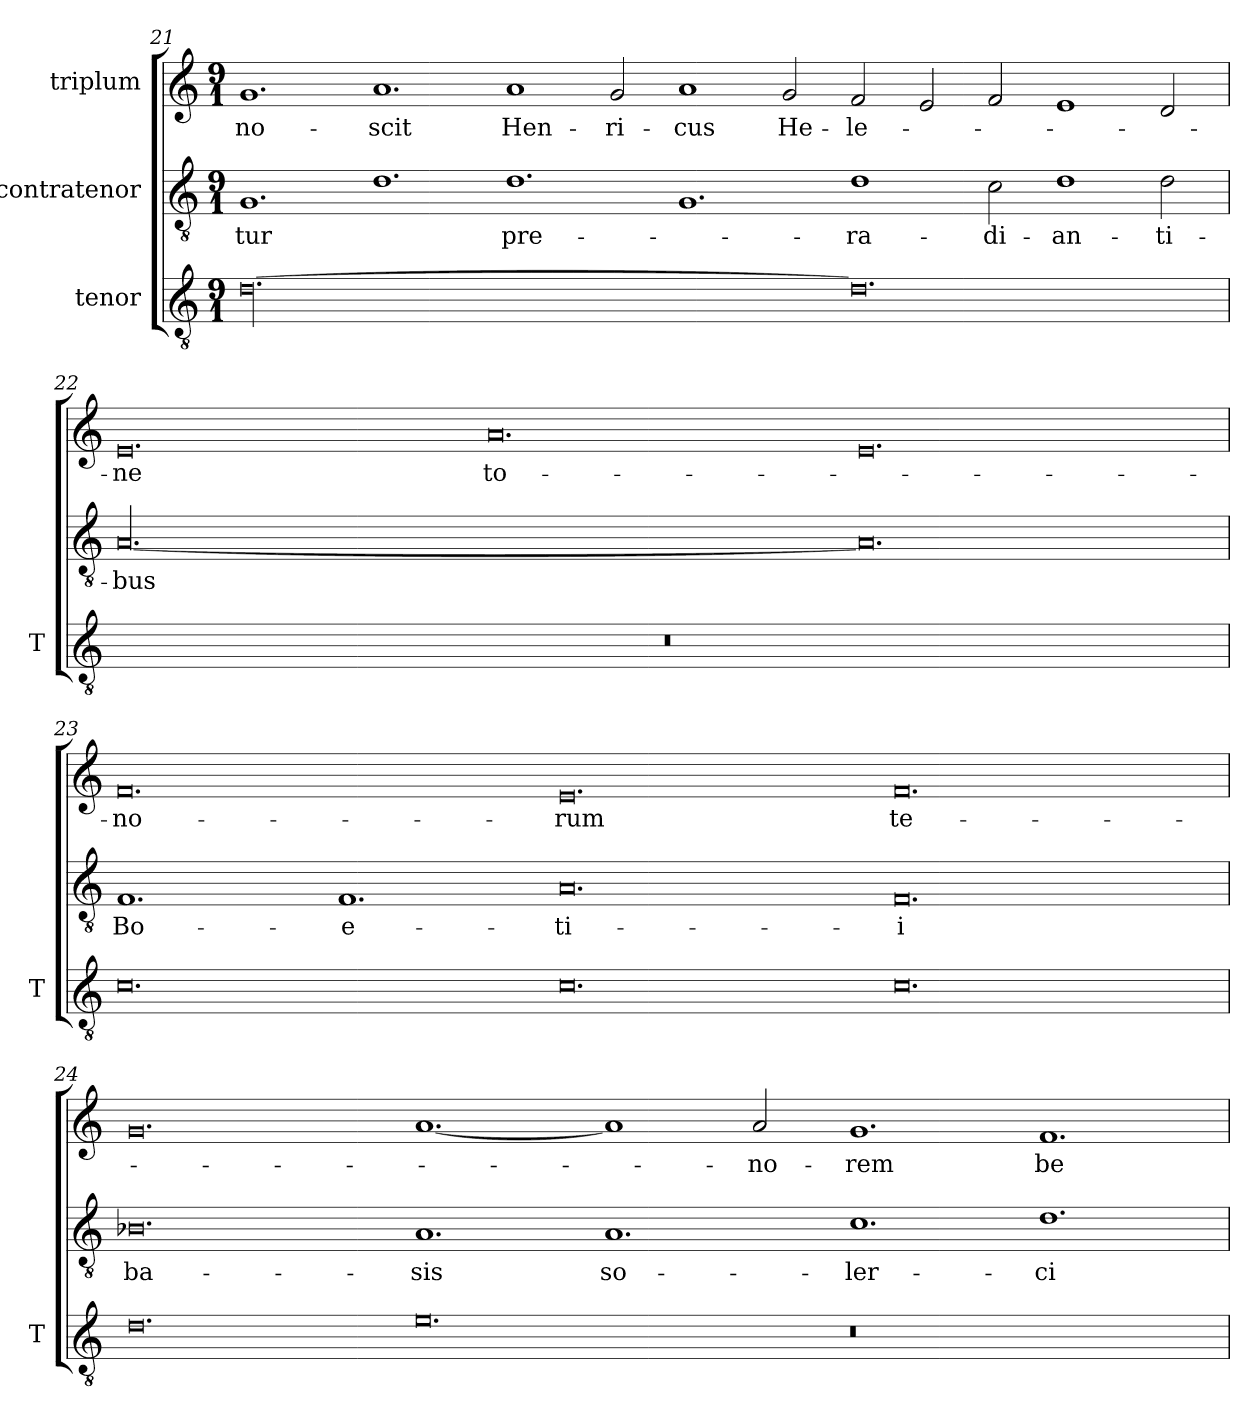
**kern	**kern	**text	**kern	**text
*part3	*part2	*part2	*part1	*part1
*staff3	*staff2	*staff2	*staff1	*staff1
*I"tenor	*I"contratenor	*	*I"triplum	*
*I'T	*	*	*	*
*clefGv2	*clefGv2	*	*clefG2	*
*k[]	*k[]	*	*k[]	*
*C:	*C:	*	*C:	*
*M9/1	*M9/1	*	*M9/1	*
=21	=21	=21	=21	=21
[00.d\	1.G/	-tur	1.g/	no-
.	1.d\	.	1.a/	-scit
.	1.d\	pre-	1a/	Hen-
.	.	.	2g/	-ri-
.	1.G/	.	1a/	-cus
.	.	.	2g/	He-
0.d\]	1d\	-ra-	2f/	-le-
.	.	.	2e/	.
.	2c\	-di-	2f/	.
.	1d\	-an-	1e/	.
.	2d\	-ti-	2d/	.
=22	=22	=22	=22	=22
1%9r	[00.A/	-bus	0.e/	-ne
.	.	.	0.a/	to-
.	0.A/]	.	0.e/	.
=23	=23	=23	=23	=23
0.c\	1.F/	Bo-	0.f/	-no-
.	1.F/	-e-	.	.
0.c\	0.A/	-ti-	0.e/	-rum
0.c\	0.F/	-i	0.f/	te-
=24	=24	=24	=24	=24
0.d\	0.B-X\	ba-	0.g/	.
0.e\	1.A/	-sis	[1.a/	.
.	1.A/	so-	1a/]	.
.	.	.	2a/	-no-
0.r	1.c\	-ler-	1.g/	-rem
.	1.d\	-ci-	1.f/	be-
=	=	=	=	=
*-	*-	*-	*-	*-
